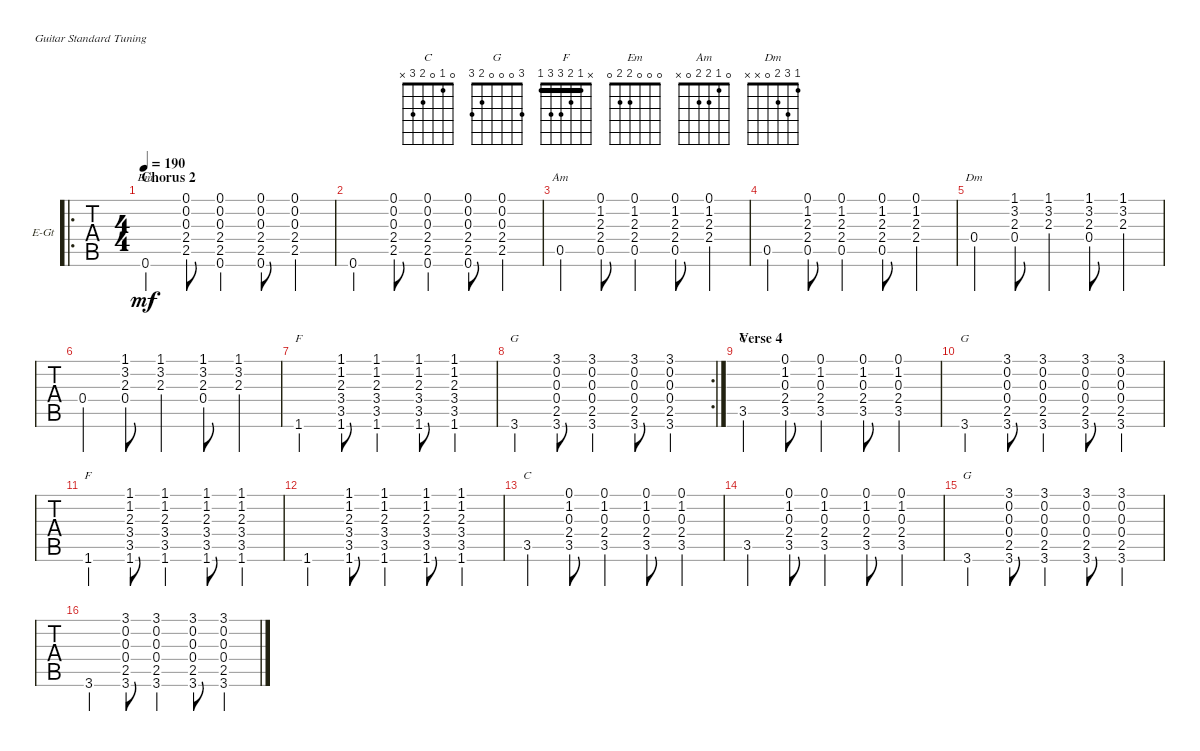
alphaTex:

\defaultSystemsLayout 4
\bracketExtendMode groupsimilarinstruments
\firstSystemTrackNameOrientation horizontal
\otherSystemsTrackNameOrientation horizontal
\track ("Guitar" "E-Gt") {instrument electricguitarclean}
\staff {tabs}
\tuning (E4 B3 G3 D3 A2 E2)
\chord ("C" 0 1 0 2 3 x)
\chord ("G" 3 0 0 0 2 3)
\chord ("F" x 1 2 3 3 1) {barre 1}
\chord ("Em" 0 0 0 2 2 0)
\chord ("Am" 0 1 2 2 0 x)
\chord ("Dm" 1 3 2 0 x x)
\ro
\ts (4 4)
\section ("" "Chorus 2")
\tempo 190
\clef g2
\ks c
0.6.4{ch "Em" dy mf} (2.5 2.4 0.3 0.2 0.1).8 (2.5 2.4 0.3 0.2 0.1 0.6).4 (2.5 2.4 0.3 0.2 0.1 0.6).8 (2.5 2.4 0.3 0.2 0.1).4 |
0.6.4 (2.5 2.4 0.3 0.2 0.1).8 (2.5 2.4 0.3 0.2 0.1 0.6).4 (2.5 2.4 0.3 0.2 0.1 0.6).8 (2.5 2.4 0.3 0.2 0.1).4 |
0.5.4{ch "Am"} (0.5 2.4 2.3 1.2 0.1).8 (0.5 2.4 2.3 1.2 0.1).4 (0.5 2.4 2.3 1.2 0.1).8 (2.4 2.3 1.2 0.1).4 |
0.5.4 (0.5 2.4 2.3 1.2 0.1).8 (0.5 2.4 2.3 1.2 0.1).4 (0.5 2.4 2.3 1.2 0.1).8 (2.4 2.3 1.2 0.1).4 |
0.4.4{ch "Dm"} (0.4 2.3 3.2 1.1).8 (2.3 3.2 1.1).4 (0.4 2.3 3.2 1.1).8 (2.3 3.2 1.1).4 |
0.4.4 (0.4 2.3 3.2 1.1).8 (2.3 3.2 1.1).4 (0.4 2.3 3.2 1.1).8 (2.3 3.2 1.1).4 |
1.6.4{ch "F"} (1.6 3.5 3.4 2.3 1.2 1.1).8 (1.6 3.5 3.4 2.3 1.2 1.1).4 (1.6 3.5 3.4 2.3 1.2 1.1).8 (1.6 3.5 3.4 2.3 1.2 1.1).4 |
\rc 2
3.6.4{ch "G"} (3.6 2.5 0.4 0.3 0.2 3.1).8 (3.6 2.5 0.4 0.3 0.2 3.1).4 (3.6 2.5 0.4 0.3 0.2 3.1).8 (3.6 2.5 0.4 0.3 0.2 3.1).4 |
\section ("" "Verse 4")
3.5.4{ch "C"} (3.5 2.4 0.3 1.2 0.1).8 (3.5 2.4 0.3 1.2 0.1).4 (3.5 2.4 0.3 1.2 0.1).8 (3.5 2.4 0.3 1.2 0.1).4 |
3.6.4{ch "G"} (3.6 2.5 0.4 0.3 0.2 3.1).8 (3.6 2.5 0.4 0.3 0.2 3.1).4 (3.6 2.5 0.4 0.3 0.2 3.1).8 (3.6 2.5 0.4 0.3 0.2 3.1).4 |
1.6.4{ch "F"} (1.6 3.5 3.4 2.3 1.2 1.1).8 (1.6 3.5 3.4 2.3 1.2 1.1).4 (1.6 3.5 3.4 2.3 1.2 1.1).8 (1.6 3.5 3.4 2.3 1.2 1.1).4 |
1.6.4 (1.6 3.5 3.4 2.3 1.2 1.1).8 (1.6 3.5 3.4 2.3 1.2 1.1).4 (1.6 3.5 3.4 2.3 1.2 1.1).8 (1.6 3.5 3.4 2.3 1.2 1.1).4 |
3.5.4{ch "C"} (3.5 2.4 0.3 1.2 0.1).8 (3.5 2.4 0.3 1.2 0.1).4 (3.5 2.4 0.3 1.2 0.1).8 (3.5 2.4 0.3 1.2 0.1).4 |
3.5.4 (3.5 2.4 0.3 1.2 0.1).8 (3.5 2.4 0.3 1.2 0.1).4 (3.5 2.4 0.3 1.2 0.1).8 (3.5 2.4 0.3 1.2 0.1).4 |
3.6.4{ch "G"} (3.6 2.5 0.4 0.3 0.2 3.1).8 (3.6 2.5 0.4 0.3 0.2 3.1).4 (3.6 2.5 0.4 0.3 0.2 3.1).8 (3.6 2.5 0.4 0.3 0.2 3.1).4 |
3.6.4 (3.6 2.5 0.4 0.3 0.2 3.1).8 (3.6 2.5 0.4 0.3 0.2 3.1).4 (3.6 2.5 0.4 0.3 0.2 3.1).8 (3.6 2.5 0.4 0.3 0.2 3.1).4
